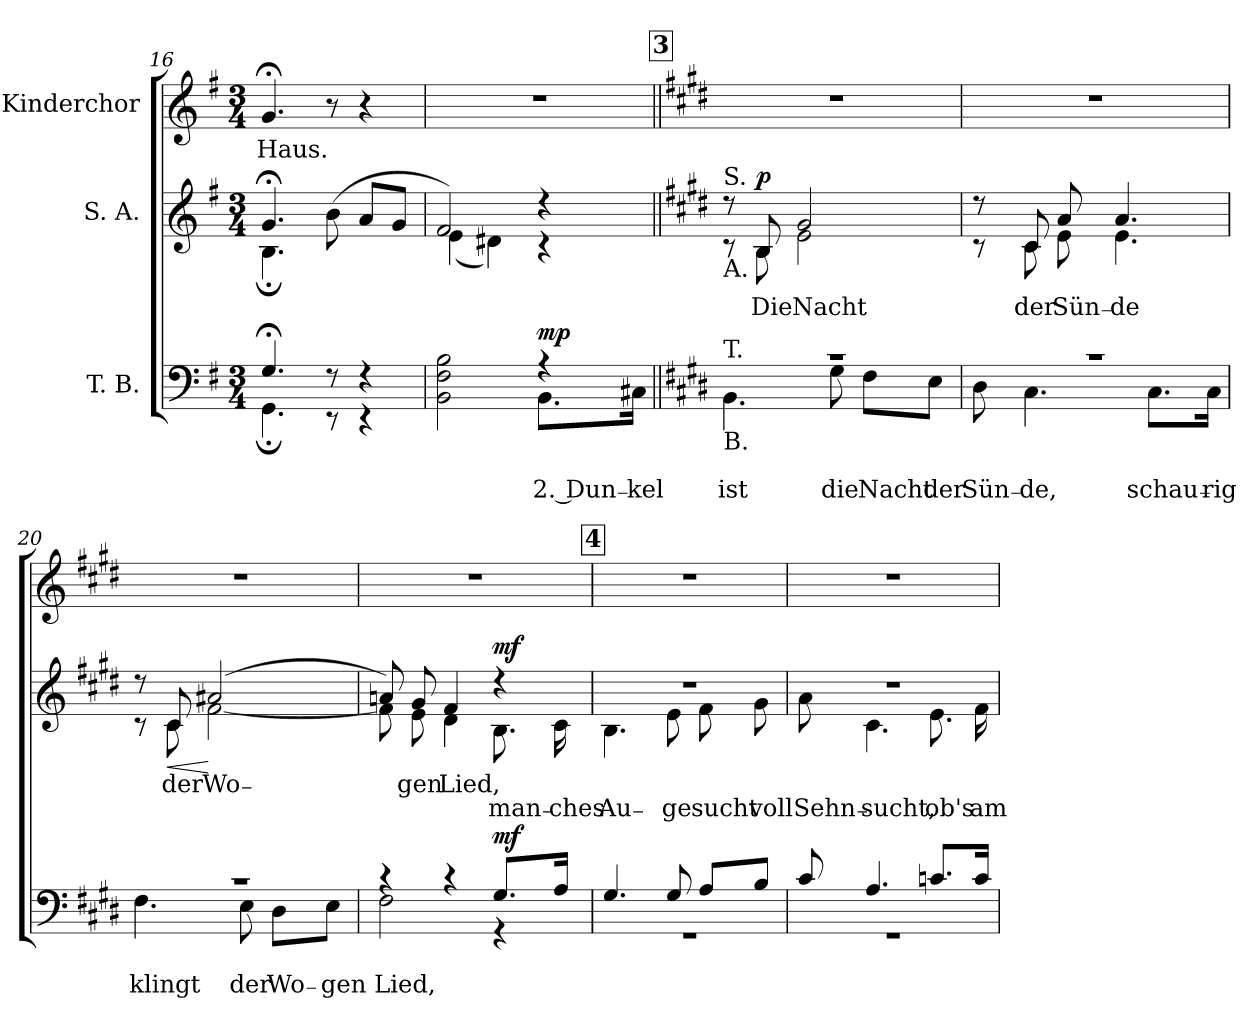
**kern	**text	**text	**dynam	**kern	**text	**text	**dynam	**kern	**text
*part3	*part3	*part3	*part3	*part2	*part2	*part2	*part2	*part1	*part1
*staff3	*staff3	*staff3	*staff3	*staff2	*staff2	*staff2	*staff2	*staff1	*staff1
*I"T. B.	*	*	*	*I"S. A.	*	*	*	*I"Kinderchor	*
*clefF4	*	*	*	*clefG2	*	*	*	*clefG2	*
*k[f#]	*	*	*	*k[f#]	*	*	*	*k[f#]	*
*G:	*	*	*	*G:	*	*	*	*G:	*
*M3/4	*	*	*	*M3/4	*	*	*	*M3/4	*
=16	=16	=16	=16	=16	=16	=16	=16	=16	=16
*^	*	*	*	*^	*	*	*	*	*
!	!	!	!	!	!	!	!	!	!	!	!LO:LY:b
4.G;</	4.GG;\	.	.	.	4.g;</	4.B;\	.	.	.	4.g;/	Haus.
8rF	8rEE	.	.	.	(>8b!\	8ryy	.	.	.	8r	.
4rF	4rEE	.	.	.	8a!/L	4ryy	.	.	.	4r	.
.	.	.	.	.	8g!/J	.	.	.	.	.	.
=17	=17	=17	=17	=17	=17	=17	=17	=17	=17	=17	=17
2BB!\ 2F#!\ 2B!\	2ryy	.	.	.	2f#!/)	(<4e!\	.	.	.	2.r	.
.	.	.	.	.	.	4d#X!\)	.	.	.	.	.
!	!	!	!LO:LY:b	!LO:DY:b	!	!	!	!	!	!	!
4rA	8.BB\L	.	2. Dun₋	mp	4rdd	4rc	.	.	.	.	.
!	!	!	!LO:LY:b	!	!	!	!	!	!	!	!
.	16C#X\Jk	.	kel	.	.	.	.	.	.	.	.
!!LO:LB:g=z
!!LO:REH:place=s2:a:B:fs=10.5:t=3
=18||	=18||	=18||	=18||	=18||	=18||	=18||	=18||	=18||	=18||	=18||	=18||
*k[f#c#g#d#]	*	*	*	*	*k[f#c#g#d#]	*	*	*	*	*k[f#c#g#d#]	*
*E:	*	*	*	*	*E:	*	*	*	*	*E:	*
!LO:N:vis=1	!	!	!	!	!	!	!	!	!	!	!
!	!	!	!	!	!LO:TX:a:t=S.	!	!	!	!	!	!
!	!	!	!	!	!LO:TX:b:t=A.	!	!	!	!	!	!
!LO:TX:a:t=T.	!	!	!	!	!	!	!	!	!	!	!
!LO:TX:b:t=B.	!	!	!	!	!	!	!	!	!	!	!
!	!	!	!LO:LY:b	!	!	!	!	!	!	!	!
2.rc	4.BB\	.	ist	.	8rdd	8rc	.	.	.	2.r	.
!	!	!	!	!	!	!	!LO:LY:b	!	!LO:DY:a	!	!
.	.	.	.	.	8B/	8B\	Die	.	p	.	.
!	!	!	!	!	!	!	!LO:LY:b	!	!	!	!
.	.	.	.	.	2g#/	2e\	Nacht	.	.	.	.
!	!	!	!LO:LY:b	!	!	!	!	!	!	!	!
.	8G#\	.	die	.	.	.	.	.	.	.	.
!	!	!	!LO:LY:b	!	!	!	!	!	!	!	!
.	8F#\L	.	Nacht	.	.	.	.	.	.	.	.
!	!	!	!LO:LY:b	!	!	!	!	!	!	!	!
.	8E\J	.	der	.	.	.	.	.	.	.	.
=19	=19	=19	=19	=19	=19	=19	=19	=19	=19	=19	=19
!LO:N:vis=1	!	!	!	!	!	!	!	!	!	!	!
!	!	!	!LO:LY:b	!	!	!	!	!	!	!	!
2.rc	8D#\	.	Sün₋	.	8rdd	8rc	.	.	.	2.r	.
!	!	!	!LO:LY:b	!	!	!	!	!	!	!	!
!	!	!	!	!	!	!	!LO:LY:b	!	!	!	!
.	4.C#\	.	de,	.	8c#/	8c#\	der	.	.	.	.
!	!	!	!	!	!	!	!LO:LY:b	!	!	!	!
.	.	.	.	.	8a/	8e\	Sün₋	.	.	.	.
!	!	!	!	!	!	!	!LO:LY:b	!	!	!	!
.	.	.	.	.	4.a/	4.e\	de	.	.	.	.
!	!	!	!LO:LY:b	!	!	!	!	!	!	!	!
.	8.C#\L	.	schau₋	.	.	.	.	.	.	.	.
!	!	!	!LO:LY:b	!	!	!	!	!	!	!	!
.	16C#\Jk	.	rig	.	.	.	.	.	.	.	.
=20	=20	=20	=20	=20	=20	=20	=20	=20	=20	=20	=20
!LO:N:vis=1	!	!	!	!	!	!	!	!	!	!	!
!	!	!	!LO:LY:b	!	!	!	!	!	!	!	!
2.rc	4.F#\	.	klingt	.	8rdd	8rc	.	.	.	2.r	.
!	!	!	!	!	!	!	!LO:LY:b	!	!LO:HP:b	!	!
.	.	.	.	.	8c#/	8c#\	der	.	<	.	.
!	!	!	!	!	!	!	!LO:LY:b	!	!	!	!
.	.	.	.	.	(>2a#X/	[<2f#\	Wo₋	.	[	.	.
!	!	!	!LO:LY:b	!	!	!	!	!	!	!	!
.	8E\	.	der	.	.	.	.	.	.	.	.
!	!	!	!LO:LY:b	!	!	!	!	!	!	!	!
.	8D#\L	.	Wo₋	.	.	.	.	.	.	.	.
!	!	!	!LO:LY:b	!	!	!	!	!	!	!	!
.	8E\J	.	gen	.	.	.	.	.	.	.	.
=21	=21	=21	=21	=21	=21	=21	=21	=21	=21	=21	=21
!	!	!	!LO:LY:b	!	!	!	!	!	!	!	!
4rc	2F#\	.	Lied,	.	8ani/)	8f#\]	.	.	.	2.r	.
!	!	!	!	!	!	!	!LO:LY:b	!	!	!	!
.	.	.	.	.	8g#/	8e\	gen	.	.	.	.
!	!	!	!	!	!	!	!LO:LY:b	!	!	!	!
4rc	.	.	.	.	4f#/	4d#\	Lied,	.	.	.	.
!	!	!	!	!LO:DY:a	!	!	!	!LO:LY:b	!LO:DY:b	!	!
8.G#/L	4rGG	.	.	mf	4rdd	8.B\	.	man₋	mf	.	.
!	!	!	!	!	!	!	!	!LO:LY:b	!	!	!
16A/Jk	.	.	.	.	.	16c#\	.	ches	.	.	.
!!LO:LB:g=z
!!LO:REH:place=s2:a:B:fs=10.5:t=4
=22	=22	=22	=22	=22	=22	=22	=22	=22	=22	=22	=22
!	!LO:N:vis=1	!	!	!	!LO:N:vis=1	!	!	!	!	!	!
!	!	!	!	!	!	!	!	!LO:LY:b	!	!	!
4.G#/	2.rGG	.	.	.	2.rdd	4.B\	.	Au₋	.	2.r	.
!	!	!	!	!	!	!	!	!LO:LY:b	!	!	!
8G#/	.	.	.	.	.	8e\	.	ge	.	.	.
!	!	!	!	!	!	!	!	!LO:LY:b	!	!	!
8A/L	.	.	.	.	.	8f#\	.	sucht	.	.	.
!	!	!	!	!	!	!	!	!LO:LY:b	!	!	!
8B/J	.	.	.	.	.	8g#\	.	voll	.	.	.
=23	=23	=23	=23	=23	=23	=23	=23	=23	=23	=23	=23
!	!LO:N:vis=1	!	!	!	!LO:N:vis=1	!	!	!	!	!	!
!	!	!	!	!	!	!	!	!LO:LY:b	!	!	!
8c#/	2.rGG	.	.	.	2.rdd	8a\	.	Sehn₋	.	2.r	.
!	!	!	!	!	!	!	!	!LO:LY:b	!	!	!
4.A/	.	.	.	.	.	4.c#\	.	sucht,	.	.	.
!	!	!	!	!	!	!	!	!LO:LY:b	!	!	!
8.cn/L	.	.	.	.	.	8.e\	.	ob's	.	.	.
!	!	!	!	!	!	!	!	!LO:LY:b	!	!	!
16c/Jk	.	.	.	.	.	16f#\	.	am	.	.	.
*v	*v	*	*	*	*	*	*	*	*	*	*
*	*	*	*	*v	*v	*	*	*	*	*
=	=	=	=	=	=	=	=	=	=
*-	*-	*-	*-	*-	*-	*-	*-	*-	*-
